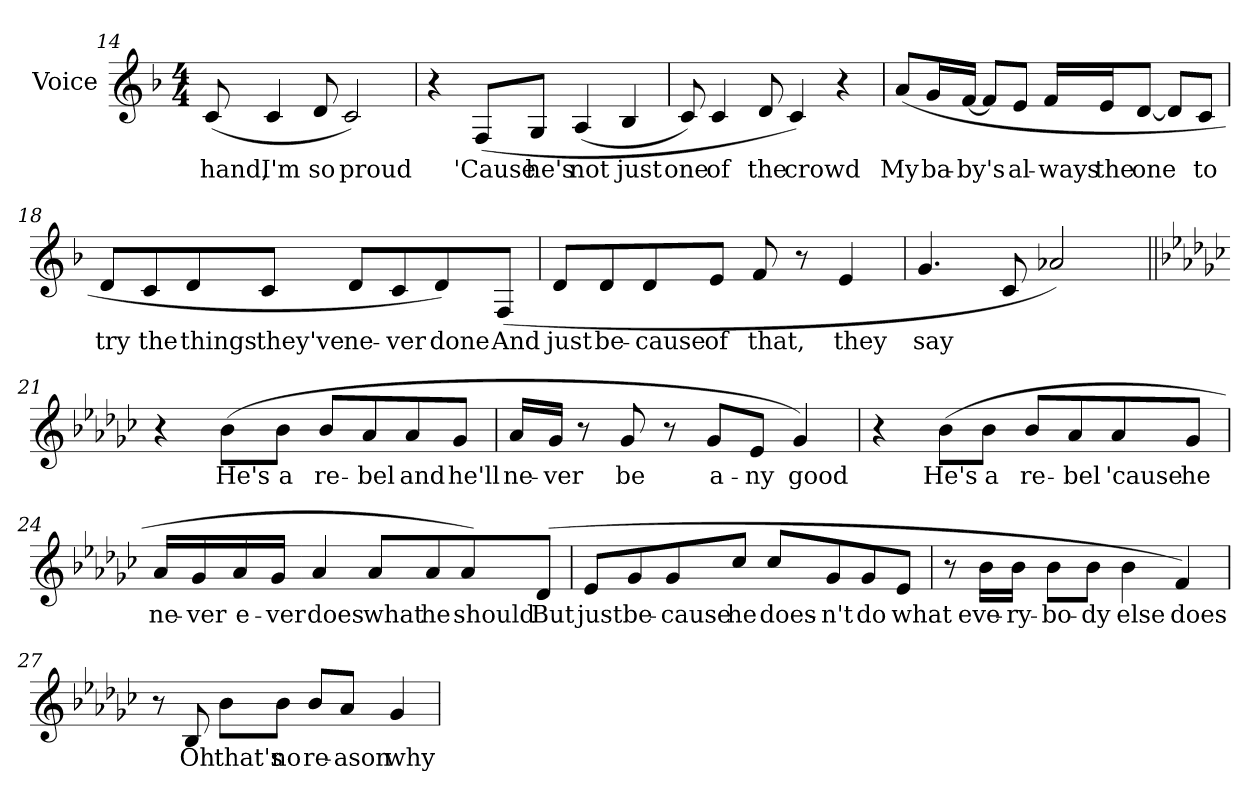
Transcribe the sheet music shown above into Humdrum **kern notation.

**kern	**text
*part1	*part1
*staff1	*staff1
*I"Voice	*
*I'Voice	*
!!LO:LB:g=z
*clefG2	*
*k[b-]	*
*F:	*
*M4/4	*
=14	=14
!	!LO:LY:b:color=#000000
(8ci/	hand,
!	!LO:LY:b:color=#000000
4ci/	I'm
!	!LO:LY:b:color=#000000
8di/	so
!	!LO:LY:b:color=#000000
2ci/)	proud
=15	=15
4r	.
!	!LO:LY:b:color=#000000
(8Fi/L	'Cause
!	!LO:LY:b:color=#000000
8Gi/J	he's
!	!LO:LY:b:color=#000000
(4Ai/	not
!	!LO:LY:b:color=#000000
4B-i/	just
=16	=16
!	!LO:LY:b:color=#000000
8ci/)	one
!	!LO:LY:b:color=#000000
4ci/	of
!	!LO:LY:b:color=#000000
8di/	the
!	!LO:LY:b:color=#000000
4ci/)	crowd
4r	.
=17	=17
!	!LO:LY:b:color=#000000
(8ai/L	My
!	!LO:LY:b:color=#000000
16gi/L	ba-
!	!LO:LY:b:color=#000000
[16fi/JJ	-by's
8fi/L]	.
!	!LO:LY:b:color=#000000
8ei/J	al-
!	!LO:LY:b:color=#000000
16fi/LL	-ways
!	!LO:LY:b:color=#000000
16ei/J	the
!	!LO:LY:b:color=#000000
[8di/J	one
8di/L]	.
!	!LO:LY:b:color=#000000
8ci/J	to
!!LO:LB:g=z
=18	=18
!	!LO:LY:b:color=#000000
8di/L	try
!	!LO:LY:b:color=#000000
8ci/	the
!	!LO:LY:b:color=#000000
8di/	things
!	!LO:LY:b:color=#000000
8ci/J	they've
!	!LO:LY:b:color=#000000
8di/L	ne-
!	!LO:LY:b:color=#000000
8ci/	-ver
!	!LO:LY:b:color=#000000
8di/)	done
!	!LO:LY:b:color=#000000
(8Fi/J	And
=19	=19
!	!LO:LY:b:color=#000000
8di/L	just
!	!LO:LY:b:color=#000000
8di/	be-
!	!LO:LY:b:color=#000000
8di/	-cause
!	!LO:LY:b:color=#000000
8ei/J	of
!	!LO:LY:b:color=#000000
8fi/	that,
8r	.
!	!LO:LY:b:color=#000000
4ei/	they
=20	=20
!	!LO:LY:b:color=#000000
4.gi/	say
8ci/	.
2a-Xi/)	.
!!LO:LB:g=z
=21||	=21||
*k[b-e-a-d-g-c-]	*
*G-:	*
4r	.
!	!LO:LY:b:color=#000000
(8b-i\L	He's
!	!LO:LY:b:color=#000000
8b-i\J	a
!	!LO:LY:b:color=#000000
8b-i/L	re-
!	!LO:LY:b:color=#000000
8a-i/	-bel
!	!LO:LY:b:color=#000000
8a-i/	and
!	!LO:LY:b:color=#000000
8g-i/J	he'll
=22	=22
!	!LO:LY:b:color=#000000
16a-i/LL	ne-
!	!LO:LY:b:color=#000000
16g-i/JJ	-ver
8r	.
!	!LO:LY:b:color=#000000
8g-i/	be
8r	.
!	!LO:LY:b:color=#000000
8g-i/L	a-
!	!LO:LY:b:color=#000000
8e-i/J	-ny
!	!LO:LY:b:color=#000000
4g-i/)	good
=23	=23
4r	.
!	!LO:LY:b:color=#000000
(8b-i\L	He's
!	!LO:LY:b:color=#000000
8b-i\J	a
!	!LO:LY:b:color=#000000
8b-i/L	re-
!	!LO:LY:b:color=#000000
8a-i/	-bel
!	!LO:LY:b:color=#000000
8a-i/	'cause
!	!LO:LY:b:color=#000000
8g-i/J	he
!!LO:LB:g=z
=24	=24
!	!LO:LY:b:color=#000000
16a-i/LL	ne-
!	!LO:LY:b:color=#000000
16g-i/	-ver
!	!LO:LY:b:color=#000000
16a-i/	e-
!	!LO:LY:b:color=#000000
16g-i/JJ	-ver
!	!LO:LY:b:color=#000000
4a-i/	does
!	!LO:LY:b:color=#000000
8a-i/L	what
!	!LO:LY:b:color=#000000
8a-i/	he
!	!LO:LY:b:color=#000000
8a-i/)	should
!	!LO:LY:b:color=#000000
(8d-i/J	But
=25	=25
!	!LO:LY:b:color=#000000
8e-i/L	just
!	!LO:LY:b:color=#000000
8g-i/	be-
!	!LO:LY:b:color=#000000
8g-i/	-cause
!	!LO:LY:b:color=#000000
8cc-i/J	he
!	!LO:LY:b:color=#000000
8cc-i/L	does-
!	!LO:LY:b:color=#000000
8g-i/	-n't
!	!LO:LY:b:color=#000000
8g-i/	do
!	!LO:LY:b:color=#000000
8e-i/J	what
=26	=26
8r	.
!	!LO:LY:b:color=#000000
16b-i\LL	eve-
!	!LO:LY:b:color=#000000
16b-i\JJ	-ry-
!	!LO:LY:b:color=#000000
8b-i\L	-bo-
!	!LO:LY:b:color=#000000
8b-i\J	-dy
!	!LO:LY:b:color=#000000
4b-i\	else
!	!LO:LY:b:color=#000000
4fi/)	does
!!LO:LB:g=z
=27	=27
8r	.
!	!LO:LY:b:color=#000000
8B-i/	Oh
!	!LO:LY:b:color=#000000
8b-i\L	that's
!	!LO:LY:b:color=#000000
8b-i\J	no
!	!LO:LY:b:color=#000000
8b-i/L	re-
!	!LO:LY:b:color=#000000
8a-i/J	-ason
!	!LO:LY:b:color=#000000
4g-i/	why
=	=
*-	*-
